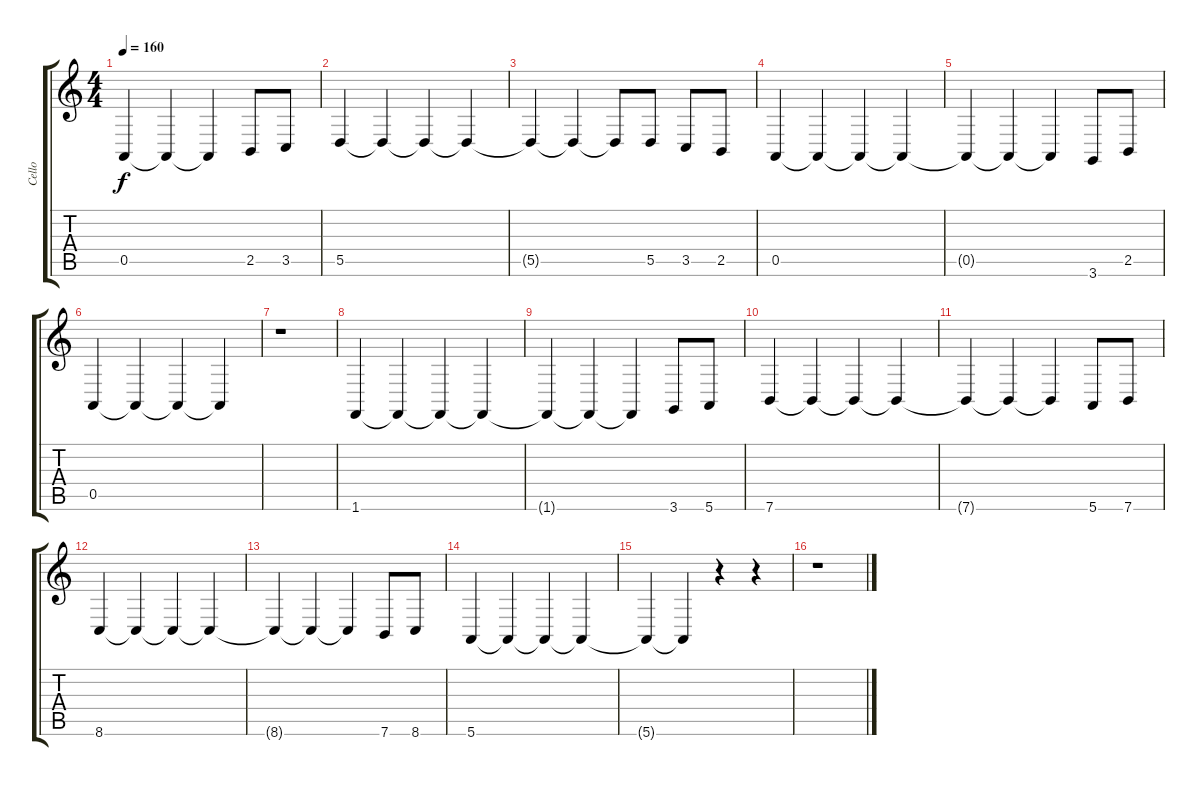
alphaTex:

\track ("Cello" "Cello") {instrument cello}
\staff {score tabs}
\tuning (E4 B3 G3 D3 A2 E2) {hide}
\ts (4 4)
\tempo 160
\clef g2
\ks c
0.5{t}.4{dy f} 0.5{t}.4 0.5{t}.4 2.5.8 3.5.8 |
5.5.4 5.5{t}.4 5.5{t}.4 5.5{t}.4 |
5.5{t}.4 5.5{t}.4 5.5{t}.8 5.5.8 3.5.8 2.5.8 |
0.5.4 0.5{t}.4 0.5{t}.4 0.5{t}.4 |
0.5{t}.4 0.5{t}.4 0.5{t}.4 3.6.8 2.5.8 |
0.5.4 0.5{t}.4 0.5{t}.4 0.5{t}.4 |
r.1 |
1.6.4 1.6{t}.4 1.6{t}.4 1.6{t}.4 |
1.6{t}.4 1.6{t}.4 1.6{t}.4 3.6.8 5.6.8 |
7.6.4 7.6{t}.4 7.6{t}.4 7.6{t}.4 |
7.6{t}.4 7.6{t}.4 7.6{t}.4 5.6.8 7.6.8 |
8.6.4 8.6{t}.4 8.6{t}.4 8.6{t}.4 |
8.6{t}.4 8.6{t}.4 8.6{t}.4 7.6.8 8.6.8 |
5.6.4 5.6{t}.4 5.6{t}.4 5.6{t}.4 |
5.6{t}.4 5.6{t}.4 r.4 r.4 |
r.1
